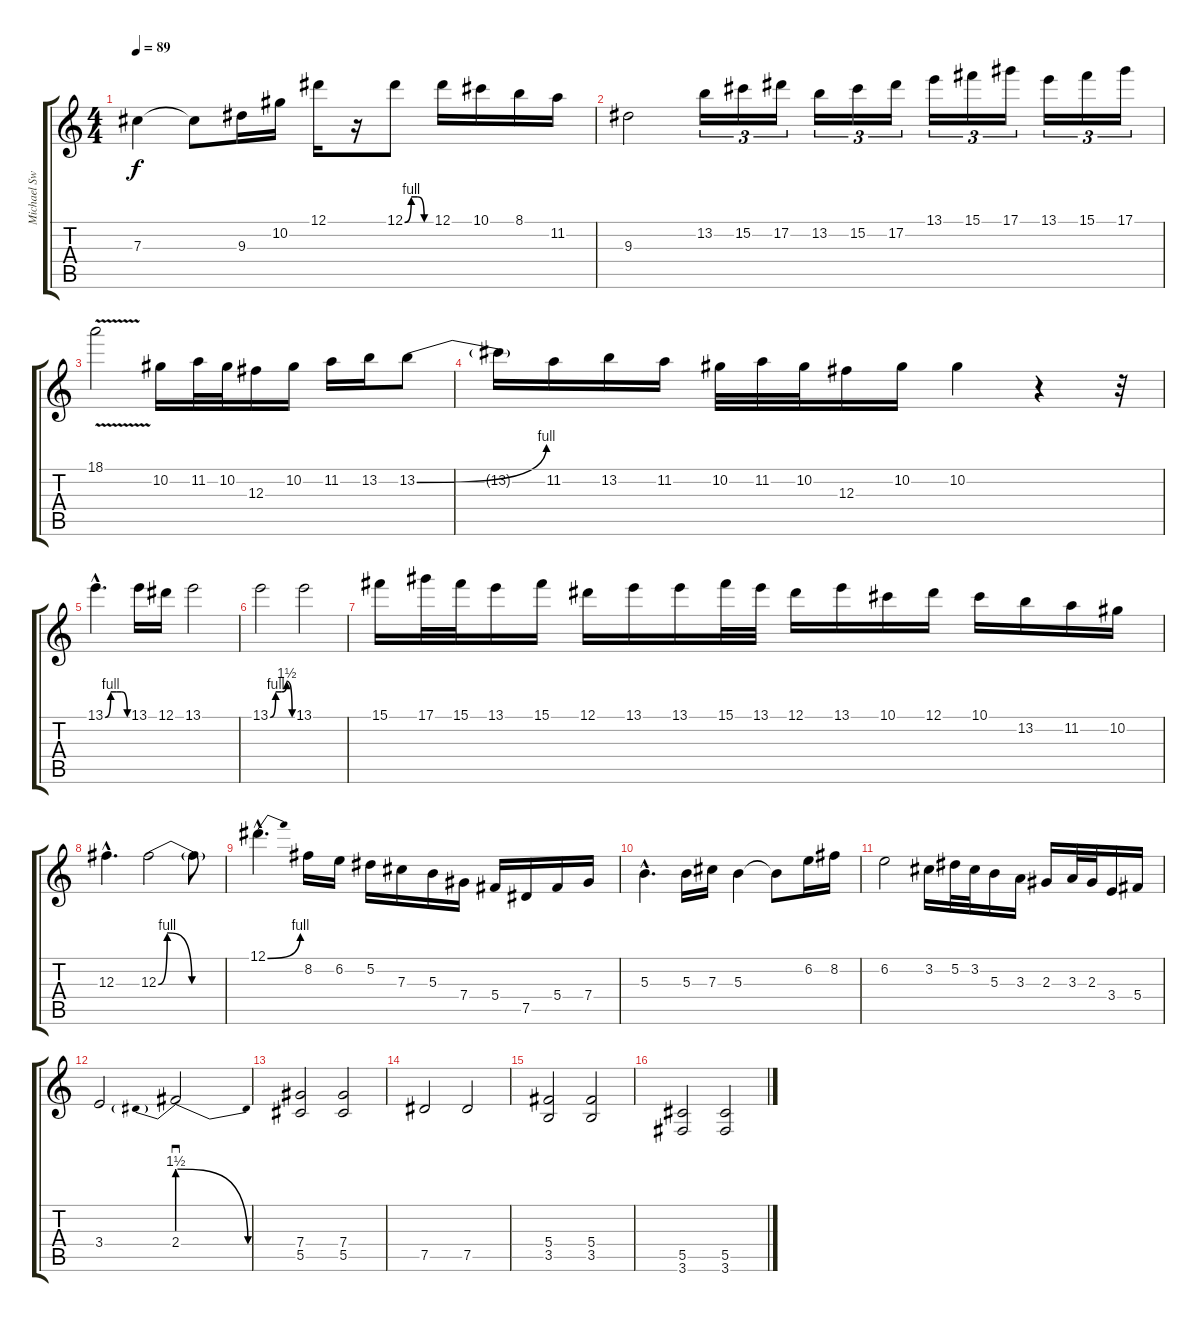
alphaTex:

\track ("Michael Sweet" "Michael Sw") {instrument overdrivenguitar}
\staff {score tabs}
\tuning (Eb4 Bb3 Gb3 Db3 Ab2 Eb2) {hide}
\ts (4 4)
\tempo 89
\clef g2
\ks c
7.3.4{dy f} 7.3{t}.8 9.3.16 10.2.16 12.1.16 r.16 12.1{be (custom 0 0 15 4 30 4 45 0 60 0)}.8 12.1.16 10.1.16 8.1.16 11.2.16 |
9.3.2 13.2.16{tu (3 2)} 15.2.16{tu (3 2)} 17.2.16{tu (3 2)} 13.2.16{tu (3 2)} 15.2.16{tu (3 2)} 17.2.16{tu (3 2)} 13.1.16{tu (3 2)} 15.1.16{tu (3 2)} 17.1.16{tu (3 2)} 13.1.16{tu (3 2)} 15.1.16{tu (3 2)} 17.1.16{tu (3 2)} |
18.1{v}.2 10.2.16 11.2.32 10.2.32 12.3.16 10.2.16 11.2.16 13.2.16 13.2{be (bend 0 0 60 4)}.8 |
13.2{t}.16 11.2.16 13.2.16 11.2.16 10.2.32 11.2.32 10.2.32 12.3.16 10.2.16 10.2.4 r.4 r.32 |
13.1{be (custom 0 0 15 4 30 4 45 4 60 0) hac}.4{d} 13.1.16 12.1.16 13.1.2 |
13.1{be (custom 0 0 15 4 30 4 45 6 60 0)}.2 13.1.2 |
15.1.16 17.1.32 15.1.32 13.1.16 15.1.16 12.1.16 13.1.16 13.1.16 15.1.32 13.1.32 12.1.16 13.1.16 10.1.16 12.1.16 10.1.16 13.2.16 11.2.16 10.2.16 |
12.3{hac}.4{d} 12.3{be (custom 0 0 8 4 30 0 45 0 60 0)}.2 12.3{t}.8 |
12.1{be (bend 0 0 60 4) hac}.4{d} 8.2.16 6.2.16 5.2.16 7.3.16 5.3.16 7.4.16 5.4.16 7.5.16 5.4.16 7.4.16 |
5.3{hac}.4{d} 5.3.16 7.3.16 5.3.4 5.3{t}.8 6.2.16 8.2.16 |
6.2.2 3.2.16 5.2.32 3.2.32 5.3.16 3.3.16 2.3.16 3.3.32 2.3.32 3.4.16 5.4.16 |
3.4.2 2.4{be (prebendrelease 0 6 60 0)}.2{sd} |
(7.4 5.5).2 (7.4 5.5).2 |
7.5.2 7.5.2 |
(5.4 3.5).2 (5.4 3.5).2 |
(5.5 3.6).2 (5.5 3.6).2
